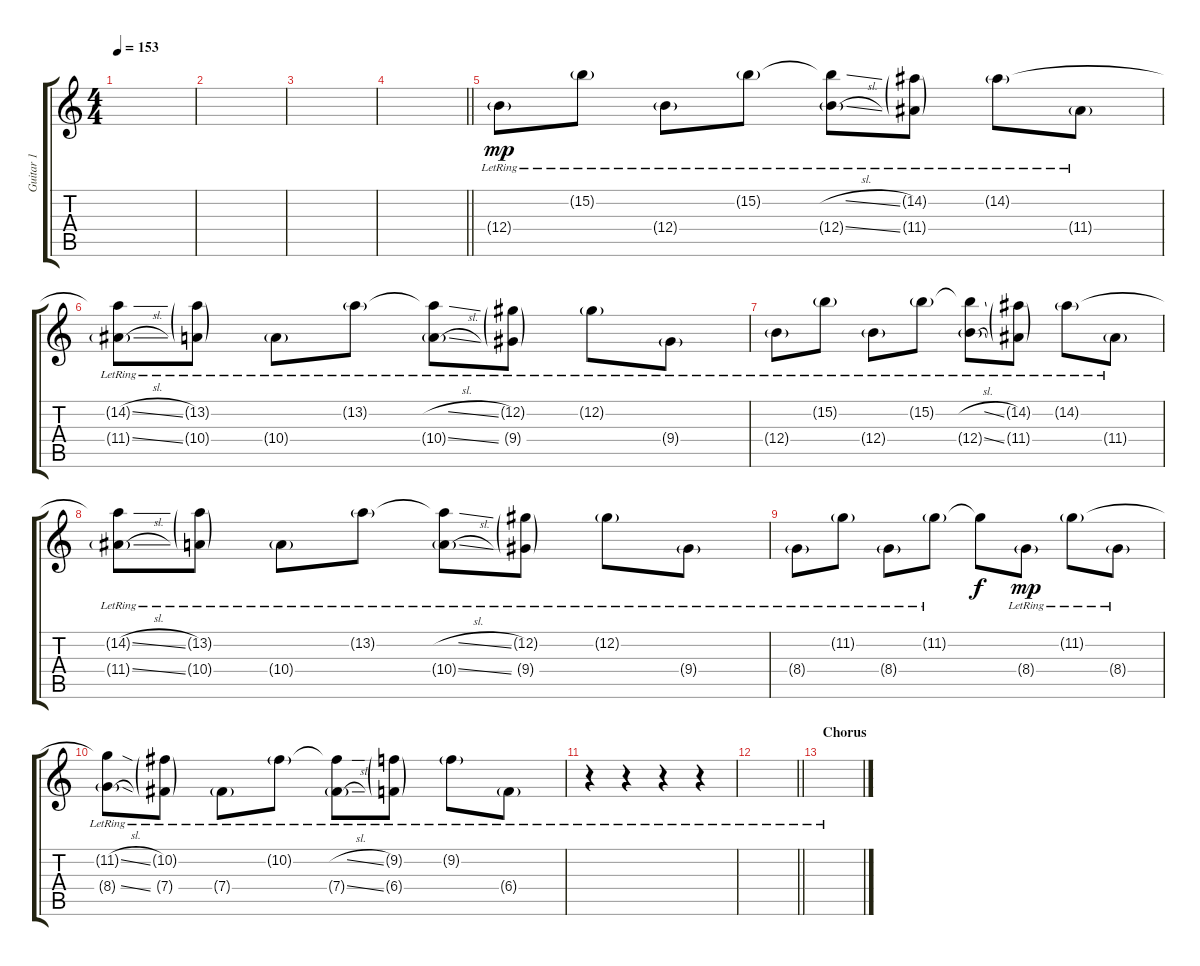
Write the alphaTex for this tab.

\track ("Guitar 1" "Guitar 1") {instrument overdrivenguitar}
\staff {score tabs}
\tuning (Db4 Ab3 E3 B2 Gb2 B1) {hide}
\ts (4 4)
\tempo 153
\clef g2
\ks c
|
|
|
\barLineRight lightlight
|
\section ("" "")
12.4{g lr}.8{dy mp} 15.2{g lr}.8 12.4{g lr}.8 15.2{g lr}.8 (15.2{sl t} 12.4{sl g lr}).8 (14.2{g lr} 11.4{g lr}).8 14.2{g lr}.8 11.4{g lr}.8 |
(14.2{sl t} 11.4{sl g lr}).8 (13.2{g lr} 10.4{g lr}).8 10.4{g lr}.8 13.2{g lr}.8 (13.2{sl t} 10.4{sl g lr}).8 (12.2{g lr} 9.4{g lr}).8 12.2{g lr}.8 9.4{g lr}.8 |
12.4{g lr}.8 15.2{g lr}.8 12.4{g lr}.8 15.2{g lr}.8 (15.2{sl t} 12.4{sl g lr}).8 (14.2{g lr} 11.4{g lr}).8 14.2{g lr}.8 11.4{g lr}.8 |
(14.2{sl t} 11.4{sl g lr}).8 (13.2{g lr} 10.4{g lr}).8 10.4{g lr}.8 13.2{g lr}.8 (13.2{sl t} 10.4{sl g lr}).8 (12.2{g lr} 9.4{g lr}).8 12.2{g lr}.8 9.4{g lr}.8 |
8.4{g lr}.8 11.2{g lr}.8 8.4{g lr}.8 11.2{g lr}.8 11.2{t}.8{dy f} 8.4{g lr}.8{dy mp} 11.2{g lr}.8 8.4{g lr}.8 |
(11.2{sl t} 8.4{sl g lr}).8 (10.2{g lr} 7.4{g lr}).8 7.4{g lr}.8 10.2{g lr}.8 (10.2{sl t} 7.4{sl g lr}).8 (9.2{g lr} 6.4{g lr}).8 9.2{g lr}.8 6.4{g lr}.8 |
r.4 r.4 r.4 r.4 |
\barLineRight lightlight
|
\section ("" "Chorus")
